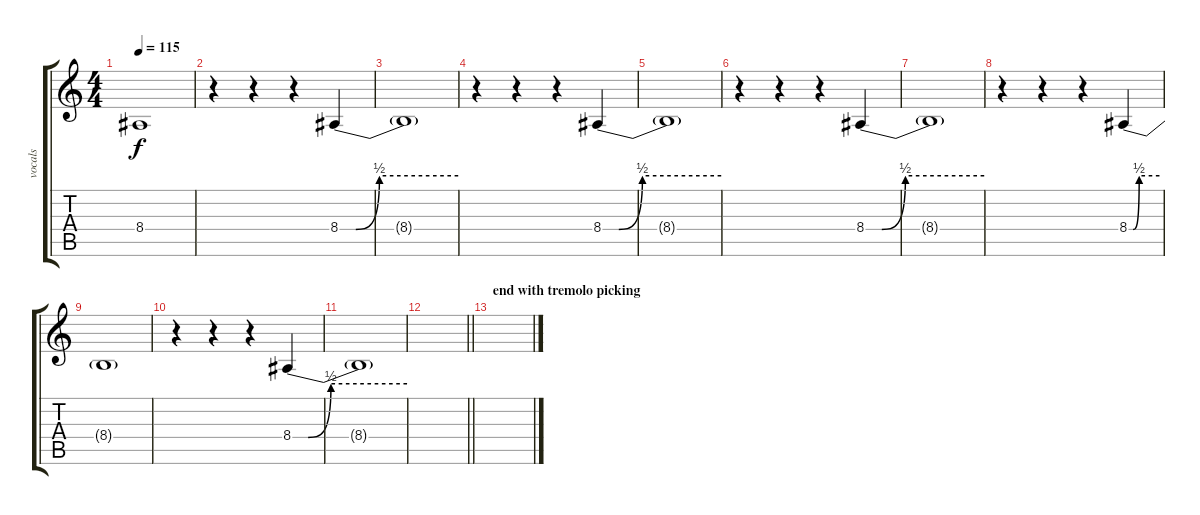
\track ("vocals" "vocals") {instrument lead2sawtooth}
\staff {score tabs}
\tuning (E4 B3 G3 D3 A2 E2) {hide}
\ts (4 4)
\tempo 115
\clef g2
\ks c
8.4{t}.1{dy f} |
r.4 r.4 r.4 8.4{be (custom 0 0 8 0 20 2 60 2)}.4 |
8.4{t}.1 |
r.4 r.4 r.4 8.4{be (custom 0 0 8 0 20 2 60 2)}.4 |
8.4{t}.1 |
r.4 r.4 r.4 8.4{be (custom 0 0 8 0 20 2 60 2)}.4 |
8.4{t}.1 |
r.4 r.4 r.4 8.4{be (custom 0 0 8 0 20 2 60 2)}.4 |
8.4{t}.1 |
r.4 r.4 r.4 8.4{be (custom 0 0 8 0 20 2 60 2)}.4 |
8.4{t}.1 |
\barLineRight lightlight
|
\section ("" "end with tremolo picking")
